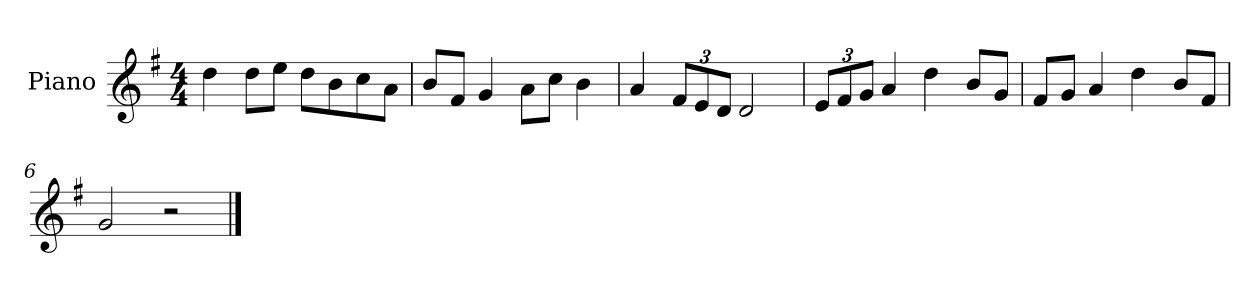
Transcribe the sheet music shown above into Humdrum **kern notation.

**kern
*part1
*staff1
*I"Piano
*I'P-no
*clefG2
*k[f#]
*M4/4
*MM90
=1
4dd\
8dd\L
8ee\J
8dd\L
8b\
8cc\
8a\J
=2
8b/L
8f#/J
4g/
8a\L
8cc\J
4b\
=3
4a/
*Xbrackettup
12f#/L
12e/
12d/J
2d/
=4
12e/L
12f#/
12g/J
4a/
4dd\
8b/L
8g/J
=5
8f#/L
8g/J
4a/
4dd\
8b/L
8f#/J
=6
2g/
2r
==
*-
